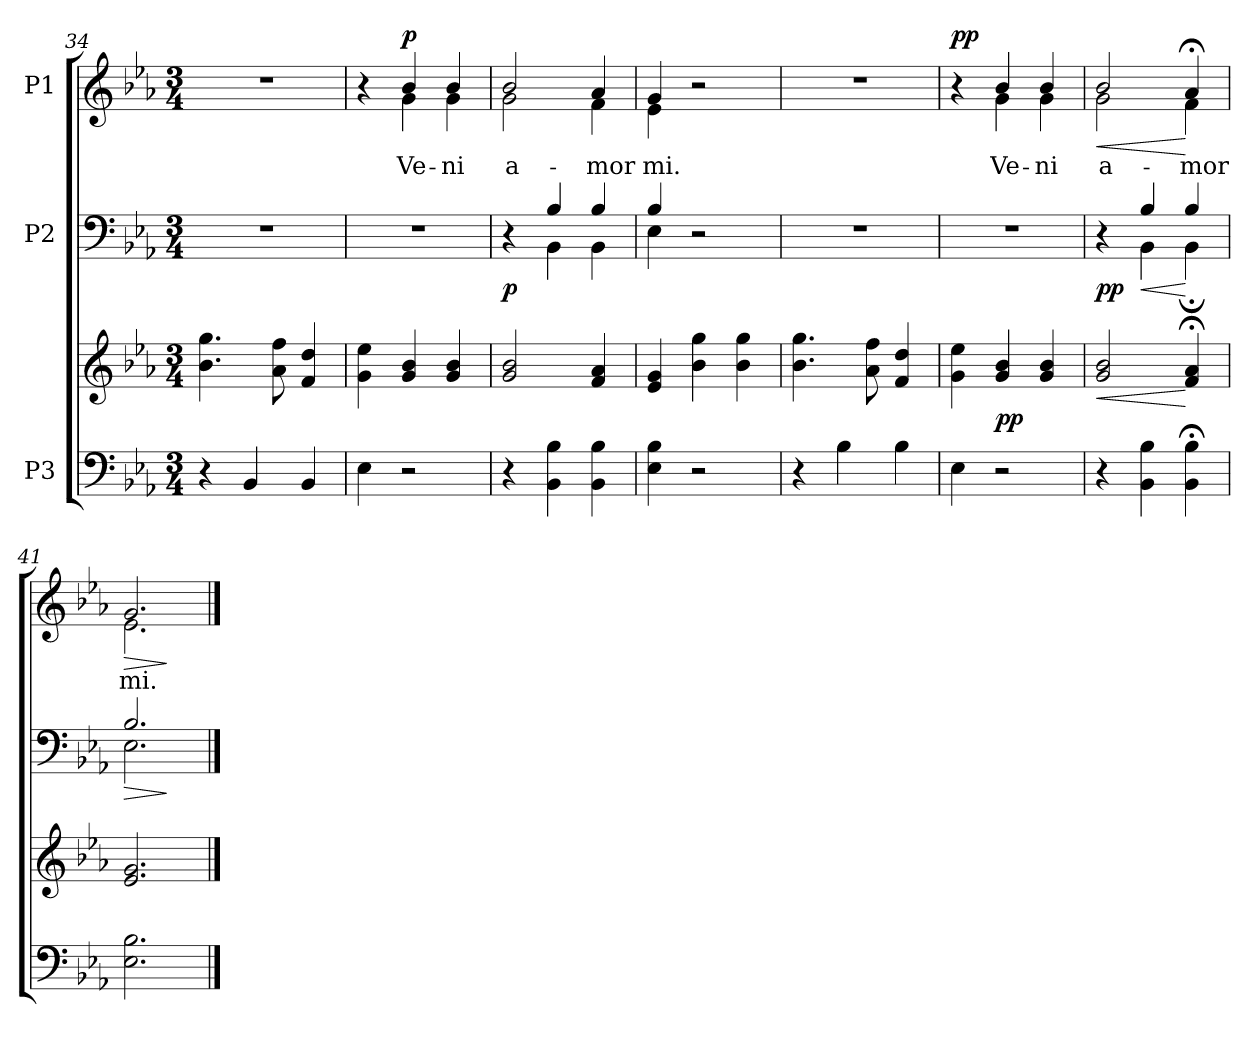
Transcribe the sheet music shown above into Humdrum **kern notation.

**kern	**kern	**dynam	**kern	**dynam	**kern	**text	**dynam
*part3	*part3	*part3	*part2	*part2	*part1	*part1	*part1
*staff4	*staff3	*staff3/4	*staff2	*staff2	*staff1	*staff1	*staff1
*I"P3	*	*	*I"P2	*	*I"P1	*	*
*clefF4	*clefG2	*	*clefF4	*	*clefG2	*	*
*k[b-e-a-]	*k[b-e-a-]	*	*k[b-e-a-]	*	*k[b-e-a-]	*	*
*E-:	*E-:	*	*E-:	*	*E-:	*	*
*M3/4	*M3/4	*	*M3/4	*	*M3/4	*	*
=34	=34	=34	=34	=34	=34	=34	=34
*^	*	*	*	*	*	*	*
!	!	!	!	!LO:N:vis=1	!	!LO:N:vis=1	!	!
4r	4ryy	4.b-i\ 4.ggi	.	2.r	.	2.r	.	.
4BB-i/	4BBB-i/yy	.	.	.	.	.	.	.
.	.	8a-i\ 8ffi	.	.	.	.	.	.
4BB-i/	4BBB-i/yy	4fi/ 4ddi	.	.	.	.	.	.
=35	=35	=35	=35	=35	=35	=35	=35	=35
!	!	!	!	!LO:N:vis=1	!	!	!	!
*	*	*	*	*	*	*^	*	*
4E-i\	4EE-i/yy	4gi\ 4ee-i	.	2.r	.	4r	4ryy	.	.
!	!	!	!	!	!	!	!	!LO:LY:b:color=#000000	!
2r	2ryy	4gi/ 4b-i	.	.	.	4b-i/	4gi\	Ve-	p
!	!	!	!	!	!	!	!	!LO:LY:b:color=#000000	!
.	.	4gi/ 4b-i	.	.	.	4b-i/	4gi\	-ni	.
=36	=36	=36	=36	=36	=36	=36	=36	=36	=36
*	*	*	*	*^	*	*	*	*	*
!	!	!	!	!	!	!	!	!	!LO:LY:b:color=#000000	!
4r	4ryy	2gi/ 2b-i	.	4r	4ryy	p	2b-i/	2gi\	a-	.
4BB-i\ 4B-i	4BBB-i/yy	.	.	4B-i/	4BB-i\	.	.	.	.	.
!	!	!	!	!	!	!	!	!	!LO:LY:b:color=#000000	!
4BB-i\ 4B-i	4BBB-i/yy	4fi/ 4a-i	.	4B-i/	4BB-i\	.	4a-i/	4fi\	-mor	.
=37	=37	=37	=37	=37	=37	=37	=37	=37	=37	=37
!	!	!	!	!	!	!	!	!	!LO:LY:b:color=#000000	!
4E-i\ 4B-i	4EE-i/yy	4e-i/ 4gi	.	4B-i/	4E-i\	.	4gi/	4e-i\	mi.	.
2r	2ryy	4b-i\ 4ggi	.	2r	2ryy	.	2r	2ryy	.	.
.	.	4b-i\ 4ggi	.	.	.	.	.	.	.	.
*	*	*	*	*v	*v	*	*	*	*	*
*	*	*	*	*	*	*v	*v	*	*
=38	=38	=38	=38	=38	=38	=38	=38	=38
!	!	!	!	!LO:N:vis=1	!	!LO:N:vis=1	!	!
4r	4ryy	4.b-i\ 4.ggi	.	2.r	.	2.r	.	.
4B-i\	4BB-i/yy	.	.	.	.	.	.	.
.	.	8a-i\ 8ffi	.	.	.	.	.	.
4B-i\	4BB-i/yy	4fi/ 4ddi	.	.	.	.	.	.
=39	=39	=39	=39	=39	=39	=39	=39	=39
!	!	!	!	!	!	!LO:TX:t=rit.	!	!
!	!	!	!	!	!	!LO:TX:t=rit.	!	!
!	!	!	!	!LO:N:vis=1	!	!	!	!
*	*	*	*	*	*	*^	*	*
4E-i\	4EE-i/yy	4gi\ 4ee-i	.	2.r	.	4r	4ryy	.	pp
!	!	!	!	!	!	!	!	!LO:LY:b:color=#000000	!
2r	2ryy	4gi/ 4b-i	pp	.	.	4b-i/	4gi\	Ve-	.
!	!	!	!	!	!	!	!	!LO:LY:b:color=#000000	!
.	.	4gi/ 4b-i	.	.	.	4b-i/	4gi\	-ni	.
=40	=40	=40	=40	=40	=40	=40	=40	=40	=40
!	!	!	!LO:HP:b	!	!	!	!	!	!
*	*	*	*	*^	*	*	*	*	*
!	!	!	!	!	!	!	!	!	!LO:LY:b:color=#000000	!LO:HP:b
4r	4ryy	2gi/ 2b-i	<	4r	4ryy	pp	2b-i/	2gi\	a-	<
!	!	!	!	!	!	!LO:HP:b	!	!	!	!
4BB-i\ 4B-i	4BBB-i/yy	.	.	4B-i/	4BB-i\	<	.	.	.	.
!	!	!	!	!	!	!	!	!	!LO:LY:b:color=#000000	!
4BB-i\; 4B-i;	4BBB-i/yy	4fi/; 4a-i;	[	4B-i/	4BB-;i\	[	4a-;i/	4fi\	-mor	[
=41	=41	=41	=41	=41	=41	=41	=41	=41	=41	=41
!	!	!	!	!	!	!LO:HP:b	!	!	!	!LO:HP:b
!	!	!	!	!	!	!	!	!	!LO:LY:b:color=#000000	!
2.E-i\ 2.B-i	2.EE-i/yy	2.e-i/ 2.gi	.	2.B-i/	2.E-i\	>	2.gi/	2.e-i\	mi.	>
*	*	*	*	*v	*v	*	*	*	*	*
*v	*v	*	*	*	*	*v	*v	*	*
.	.	.	.	]	.	.	]
==	==	==	==	==	==	==	==
*-	*-	*-	*-	*-	*-	*-	*-
